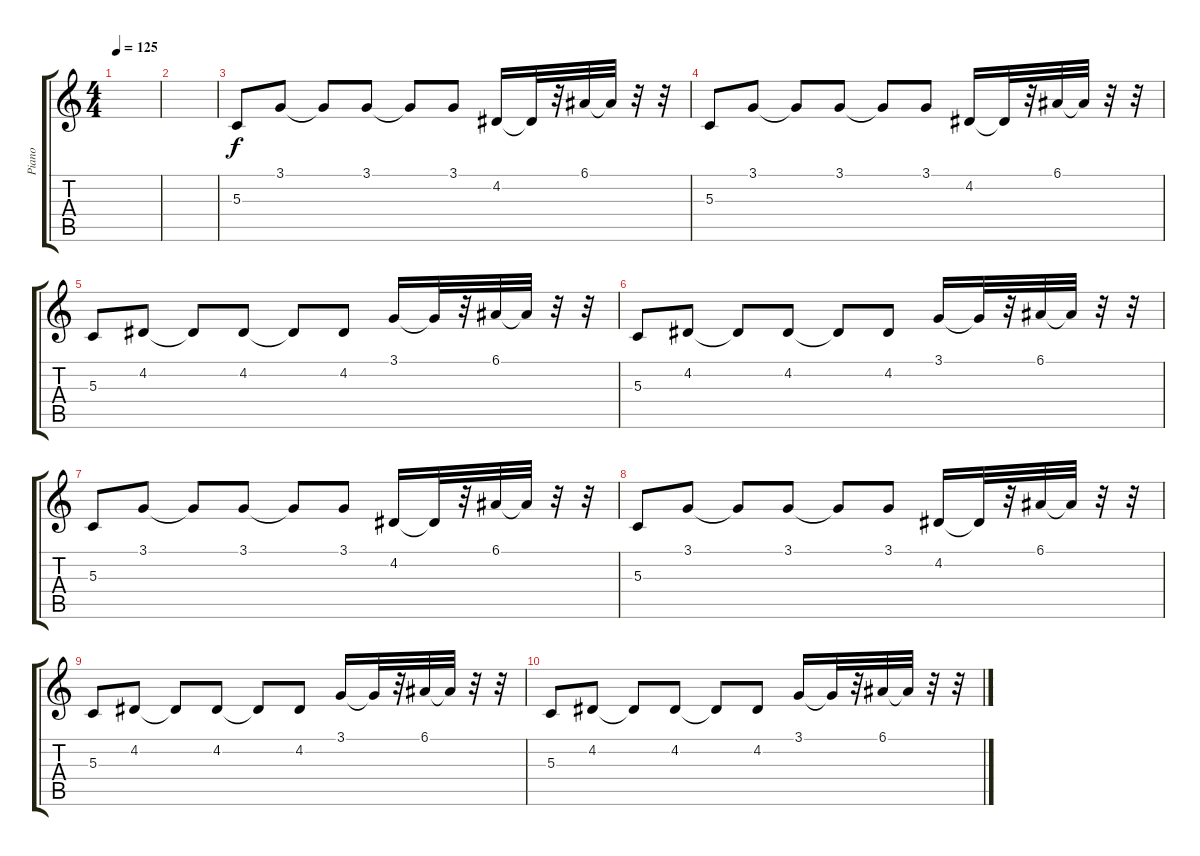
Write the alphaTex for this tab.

\track ("Piano" "Piano") {instrument electricgrandpiano}
\staff {score tabs}
\tuning (E4 B3 G3 D3 A2 E2) {hide}
\ts (4 4)
\tempo 125
\clef g2
\ks c
|
|
5.3.8{volume 16 instrument pad7halo} 3.1.8 3.1{t}.8 3.1.8 3.1{t}.8 3.1.8 4.2.16 4.2{t}.32 r.32 6.1.32 6.1{t}.32 r.32 r.32 |
5.3.8 3.1.8 3.1{t}.8 3.1.8 3.1{t}.8 3.1.8 4.2.16 4.2{t}.32 r.32 6.1.32 6.1{t}.32 r.32 r.32 |
5.3.8 4.2.8 4.2{t}.8 4.2.8 4.2{t}.8 4.2.8 3.1.16 3.1{t}.32 r.32 6.1.32 6.1{t}.32 r.32 r.32 |
5.3.8 4.2.8 4.2{t}.8 4.2.8 4.2{t}.8 4.2.8 3.1.16 3.1{t}.32 r.32 6.1.32 6.1{t}.32 r.32 r.32 |
5.3.8 3.1.8 3.1{t}.8 3.1.8 3.1{t}.8 3.1.8 4.2.16 4.2{t}.32 r.32 6.1.32 6.1{t}.32 r.32 r.32 |
5.3.8 3.1.8 3.1{t}.8 3.1.8 3.1{t}.8 3.1.8 4.2.16 4.2{t}.32 r.32 6.1.32 6.1{t}.32 r.32 r.32 |
5.3.8 4.2.8 4.2{t}.8 4.2.8 4.2{t}.8 4.2.8 3.1.16 3.1{t}.32 r.32 6.1.32 6.1{t}.32 r.32 r.32 |
5.3.8 4.2.8 4.2{t}.8 4.2.8 4.2{t}.8 4.2.8 3.1.16 3.1{t}.32 r.32 6.1.32 6.1{t}.32 r.32 r.32
